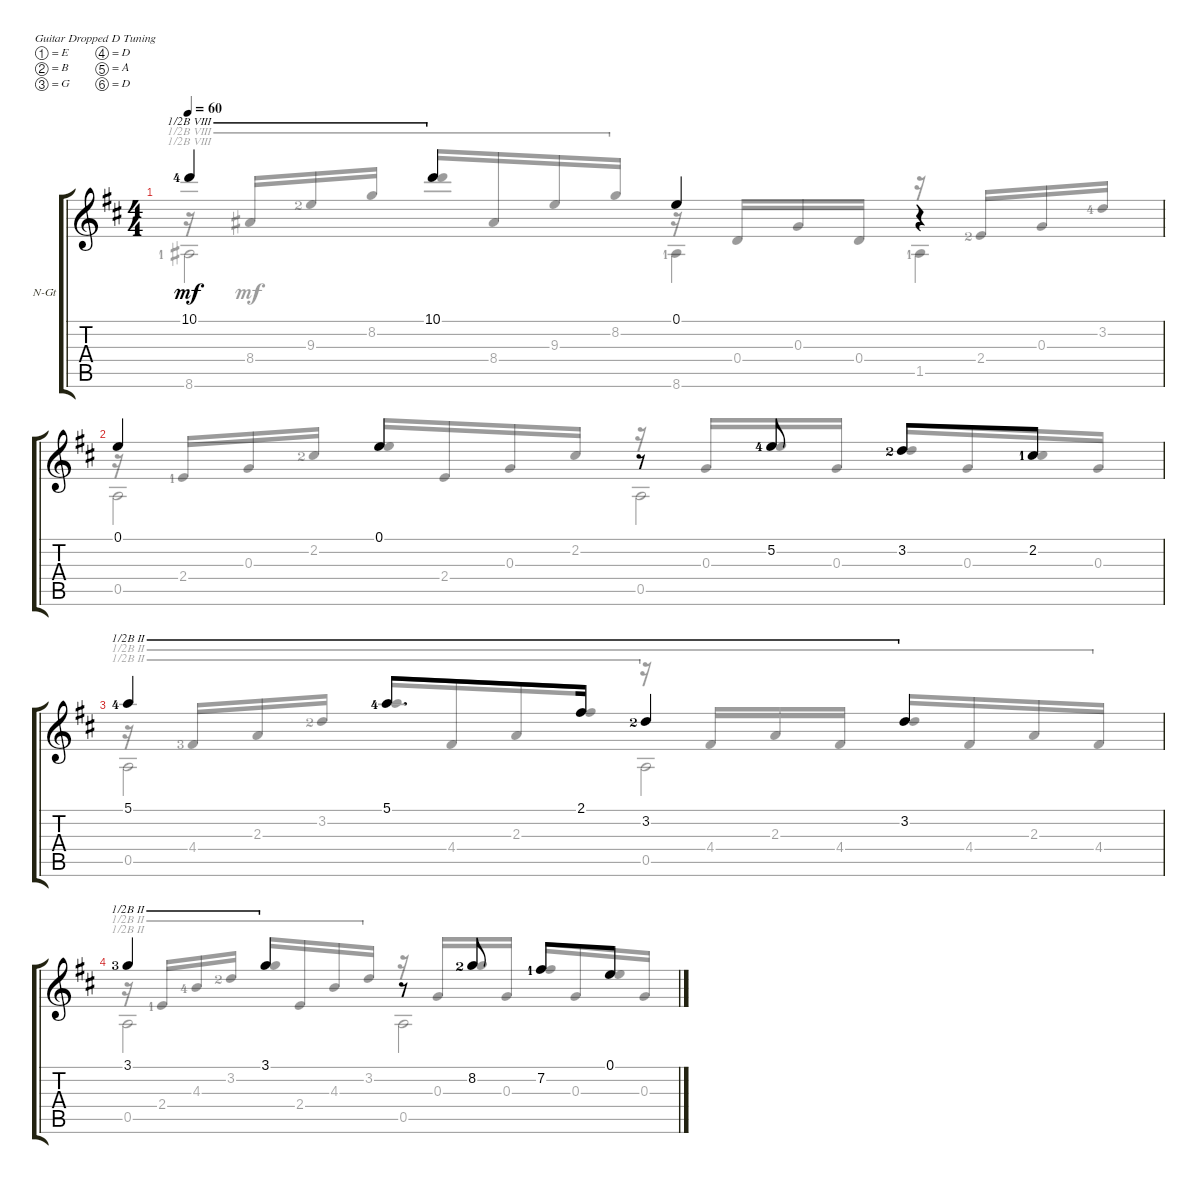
\bracketExtendMode groupsimilarinstruments
\firstSystemTrackNameOrientation horizontal
\otherSystemsTrackNameOrientation horizontal
\track ("Guitar" "N-Gt") {instrument acousticguitarnylon}
\staff {score tabs}
\tuning (E4 B3 G3 D3 A2 D2)
\voice
\ts (4 4)
\tempo 60
\clef g2
\ks d
10.1{lf 5}.4{dy mf barre (8 half)} 10.1.4{barre (8 half)} 0.1.4 r.4 |
0.1.4 0.1.4 r.8 5.2{lf 5}.8 3.2{lf 3}.8 2.2{lf 2}.8 |
5.1{lf 5}.4{barre (2 half)} 5.1{lf 5}.8{d barre (2 half)} 2.1.16{barre (2 half)} 3.2{lf 3}.4{barre (2 half)} 3.2.4{barre (2 half)} |
3.1{lf 4}.4{barre (2 half)} 3.1.4{barre (2 half)} r.8 8.2{lf 3}.8 7.2{lf 2}.8 0.1.8
\voice
\clef g2
\ottava regular
\simile none
\ks d
r.16{dy mf barre (8 half) beam invert} 8.4.16{barre (8 half) beam invert} 9.3{lf 3}.16{barre (8 half)} 8.2.16{barre (8 half)} 10.1.16{barre (8 half) beam invert} 8.4.16{barre (8 half)} 9.3.16{barre (8 half)} 8.2.16{barre (8 half)} r.16{beam invert} 0.4.16{beam invert} 0.3.16 0.4.16 r.16{beam invert} 2.4{lf 3}.16{beam invert} 0.3.16 3.2{lf 5}.16 |
r.16{beam invert} 2.4{lf 2}.16 0.3.16 2.2{lf 3}.16{beam invert} 0.1.16{beam invert} 2.4.16 0.3.16 2.2.16 r.16 0.3.16 5.2{lf 5}.16{beam invert} 0.3.16 3.2{lf 3}.16{beam invert} 0.3.16 2.2{lf 2}.16 0.3.16 |
r.16{barre (2 half)} 4.4{lf 4}.16{barre (2 half)} 2.3.16{barre (2 half) beam invert} 3.2{lf 3}.16{barre (2 half)} 5.1{lf 5}.16{barre (2 half)} 4.4.16{barre (2 half)} 2.3.16{barre (2 half) beam invert} 2.1.16{barre (2 half)} r.16{barre (2 half)} 4.4.16{barre (2 half)} 2.3.16{barre (2 half) beam invert} 4.4.16{barre (2 half)} 3.2.16{barre (2 half)} 4.4.16{barre (2 half)} 2.3.16{barre (2 half) beam invert} 4.4.16{barre (2 half)} |
r.16{barre (2 half)} 2.4{lf 2}.16{barre (2 half) beam invert} 4.3{lf 5}.16{barre (2 half)} 3.2{lf 3}.16{barre (2 half)} 3.1.16{barre (2 half)} 2.4.16{barre (2 half)} 4.3.16{barre (2 half) beam invert} 3.2.16{barre (2 half)} r.16 0.3.16{beam invert} 8.2{lf 3}.16 0.3.16 7.2{lf 2}.16 0.3.16 0.1.16{beam invert} 0.3.16
\voice
\clef g2
\ottava regular
\simile none
\ks d
8.6{lf 2}.2{dy mf barre (8 half)} 8.6{lf 2}.4 1.5{lf 2}.4 |
0.5.2 0.5.2 |
0.5.2{barre (2 half)} 0.5.2{barre (2 half)} |
0.5.2{barre (2 half)} 0.5.2
